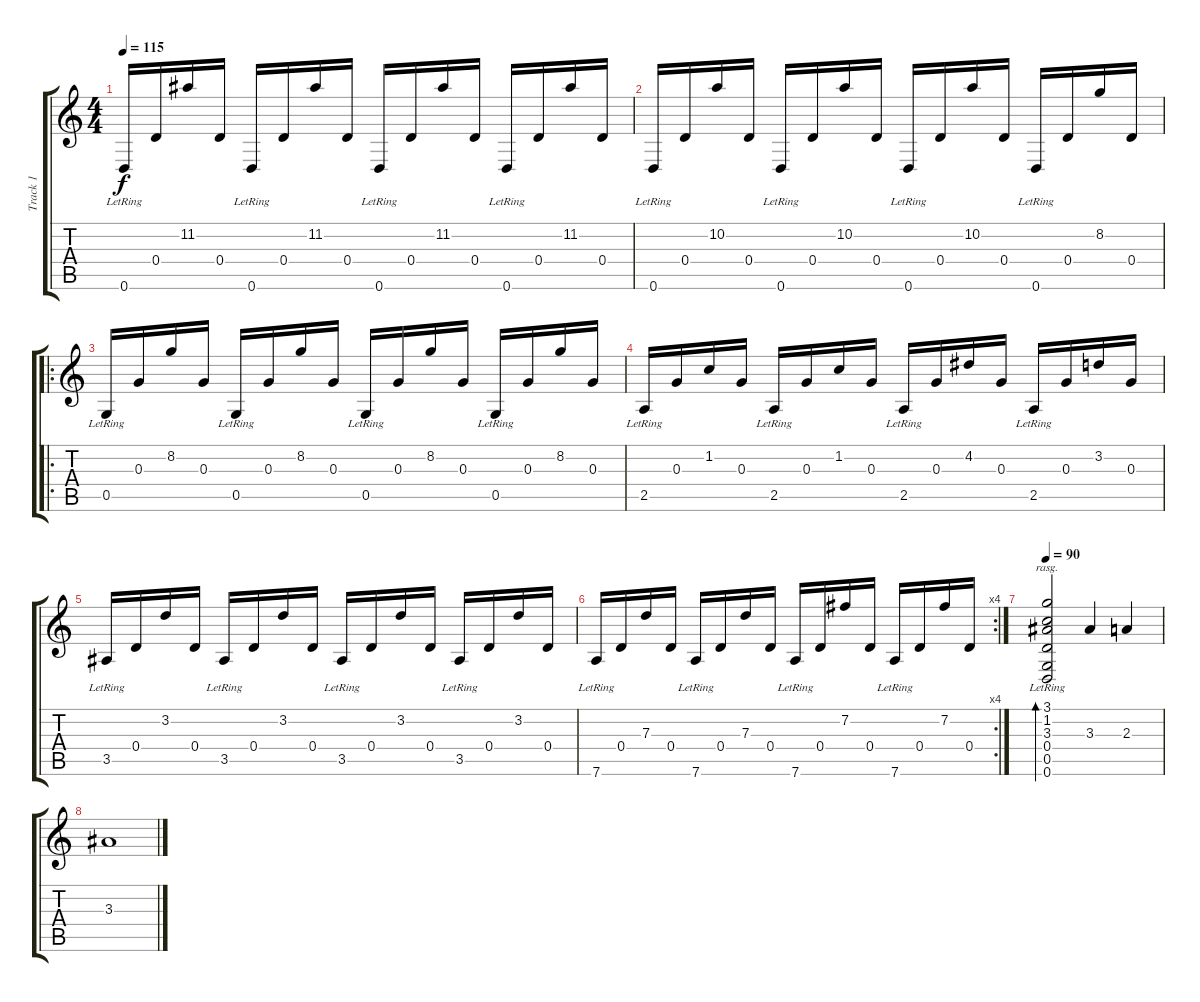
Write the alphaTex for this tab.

\track ("Track 1" "Track 1") {instrument acousticguitarsteel}
\staff {score tabs}
\tuning (E4 B3 G3 D3 G2 D2) {hide}
\ts (4 4)
\tempo 115
\clef g2
\ks c
0.6{lr}.16{dy f} 0.4.16 11.2.16 0.4.16 0.6{lr}.16 0.4.16 11.2.16 0.4.16 0.6{lr}.16 0.4.16 11.2.16 0.4.16 0.6{lr}.16 0.4.16 11.2.16 0.4.16 |
0.6{lr}.16 0.4.16 10.2.16 0.4.16 0.6{lr}.16 0.4.16 10.2.16 0.4.16 0.6{lr}.16 0.4.16 10.2.16 0.4.16 0.6{lr}.16 0.4.16 8.2.16 0.4.16 |
\ro
0.5{lr}.16 0.3.16 8.2.16 0.3.16 0.5{lr}.16 0.3.16 8.2.16 0.3.16 0.5{lr}.16 0.3.16 8.2.16 0.3.16 0.5{lr}.16 0.3.16 8.2.16 0.3.16 |
2.5{lr}.16 0.3.16 1.2.16 0.3.16 2.5{lr}.16 0.3.16 1.2.16 0.3.16 2.5{lr}.16 0.3.16 4.2.16 0.3.16 2.5{lr}.16 0.3.16 3.2.16 0.3.16 |
3.5{lr}.16 0.4.16 3.2.16 0.4.16 3.5{lr}.16 0.4.16 3.2.16 0.4.16 3.5{lr}.16 0.4.16 3.2.16 0.4.16 3.5{lr}.16 0.4.16 3.2.16 0.4.16 |
\rc 4
7.6{lr}.16 0.4.16 7.3.16 0.4.16 7.6{lr}.16 0.4.16 7.3.16 0.4.16 7.6{lr}.16 0.4.16 7.2.16 0.4.16 7.6{lr}.16 0.4.16 7.2.16 0.4.16 |
\tempo 90
(3.1{lr} 1.2{lr} 3.3{lr} 0.4{lr} 0.5{lr} 0.6{lr}).2{bd 480 rasg ii} 3.3.4 2.3.4 |
3.3.1
